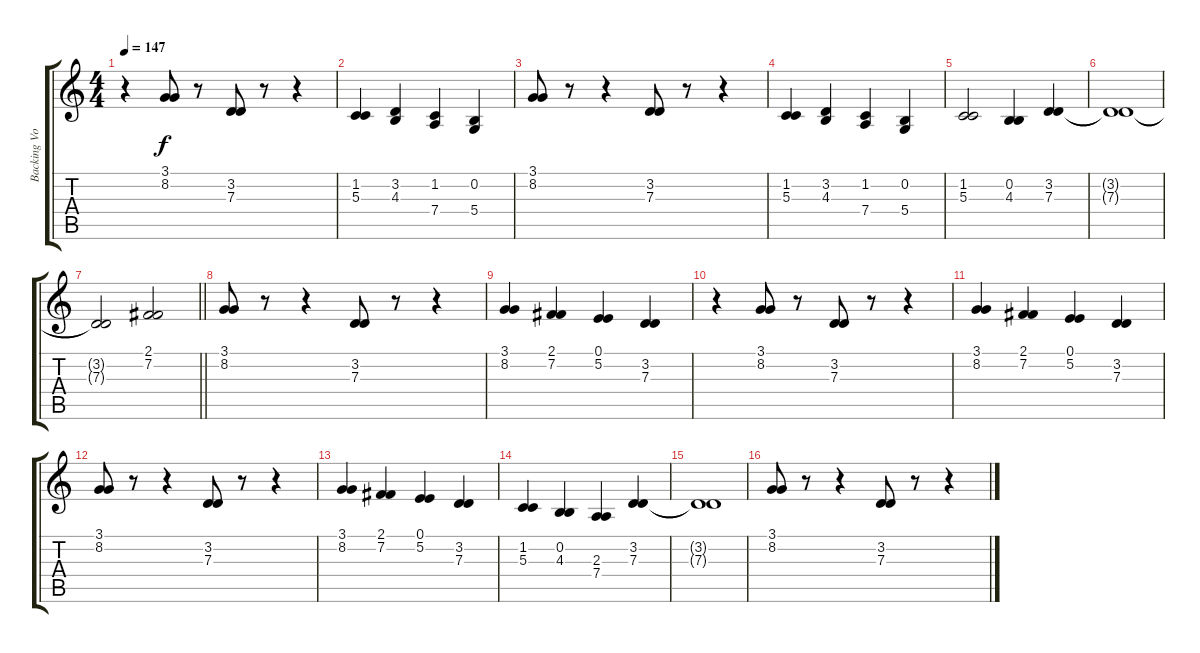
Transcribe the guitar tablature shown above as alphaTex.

\track ("Backing Vocals" "Backing Vo") {instrument choiraahs}
\staff {score tabs}
\tuning (E4 B3 G3 D3 A2 E2) {hide}
\ts (4 4)
\tempo 147
\clef g2
\ks c
r.4{dy f} (3.1 8.2).8 r.8 (3.2 7.3).8 r.8 r.4 |
(1.2 5.3).4 (3.2 4.3).4 (1.2 7.4).4 (0.2 5.4).4 |
(3.1 8.2).8 r.8 r.4 (3.2 7.3).8 r.8 r.4 |
(1.2 5.3).4 (3.2 4.3).4 (1.2 7.4).4 (0.2 5.4).4 |
(1.2 5.3).2 (0.2 4.3).4 (3.2 7.3).4 |
(3.2{t} 7.3{t}).1 |
\barLineRight lightlight
(3.2{t} 7.3{t}).2 (2.1 7.2).2 |
(3.1 8.2).8 r.8 r.4 (3.2 7.3).8 r.8 r.4 |
(3.1 8.2).4 (2.1 7.2).4 (0.1 5.2).4 (3.2 7.3).4 |
r.4 (3.1 8.2).8 r.8 (3.2 7.3).8 r.8 r.4 |
(3.1 8.2).4 (2.1 7.2).4 (0.1 5.2).4 (3.2 7.3).4 |
(3.1 8.2).8 r.8 r.4 (3.2 7.3).8 r.8 r.4 |
(3.1 8.2).4 (2.1 7.2).4 (0.1 5.2).4 (3.2 7.3).4 |
(1.2 5.3).4 (0.2 4.3).4 (2.3 7.4).4 (3.2 7.3).4 |
(3.2{t} 7.3{t}).1 |
(3.1 8.2).8 r.8 r.4 (3.2 7.3).8 r.8 r.4
